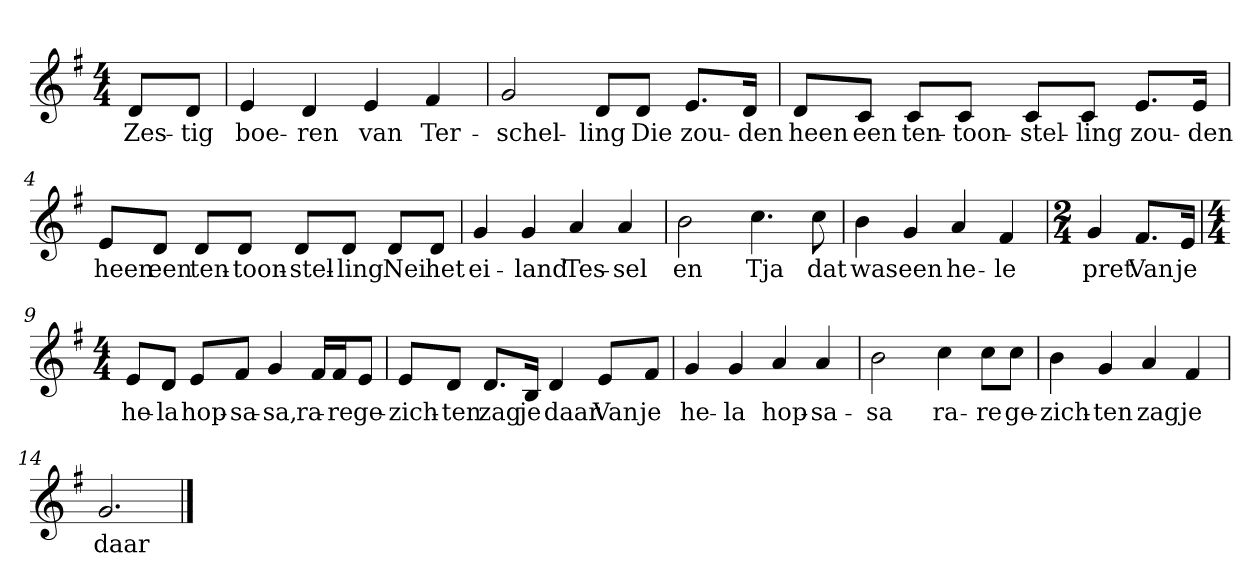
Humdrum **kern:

**kern	**text
*part1	*part1
*staff1	*staff1
*clefG2	*
*k[f#]	*
*G:	*
*M4/4	*
*MM120	*
=	=
8d/L	Zes-
8d/J	-tig
=1	=1
4e	boe-
4d	-ren
4e	van
4f#	Ter-
=2	=2
2g	-schel-
8d/L	-ling
8d/J	Die
8.e/L	zou-
16d/Jk	-den
=3	=3
8d/L	heen
8c/J	een
8c/L	ten-
8c/J	-toon-
8c/L	-stel-
8c/J	-ling
8.e/L	zou-
16e/Jk	-den
=4	=4
8e/L	heen
8d/J	een
8d/L	ten-
8d/J	-toon-
8d/L	-stel-
8d/J	-ling
8d/L	Nei
8d/J	het
=5	=5
4g	ei-
4g	-land
4a	Tes-
4a	-sel
=6	=6
2b	en
4.cc	Tja
8cc	dat
=7	=7
4b	was
4g	een
4a	he-
4f#	-le
=8	=8
*M2/4	*
4g	pret
8.f#/L	Van
16e/Jk	je
=9	=9
*M4/4	*
8e/L	he-
8d/J	-la
8e/L	hop-
8f#/J	-sa-
4g	-sa,
16f#/LL	ra-
16f#/J	-re
8e/J	ge-
=10	=10
8e/L	-zich-
8d/J	-ten
8.d/L	zag
16B/Jk	je
4d	daar
8e/L	Van
8f#/J	je
=11	=11
4g	he-
4g	-la
4a	hop-
4a	-sa-
=12	=12
2b	-sa
4cc	ra-
8cc\L	-re
8cc\J	ge-
=13	=13
4b	-zich-
4g	-ten
4a	zag
4f#	je
=14	=14
2.g	daar
==	==
*-	*-
